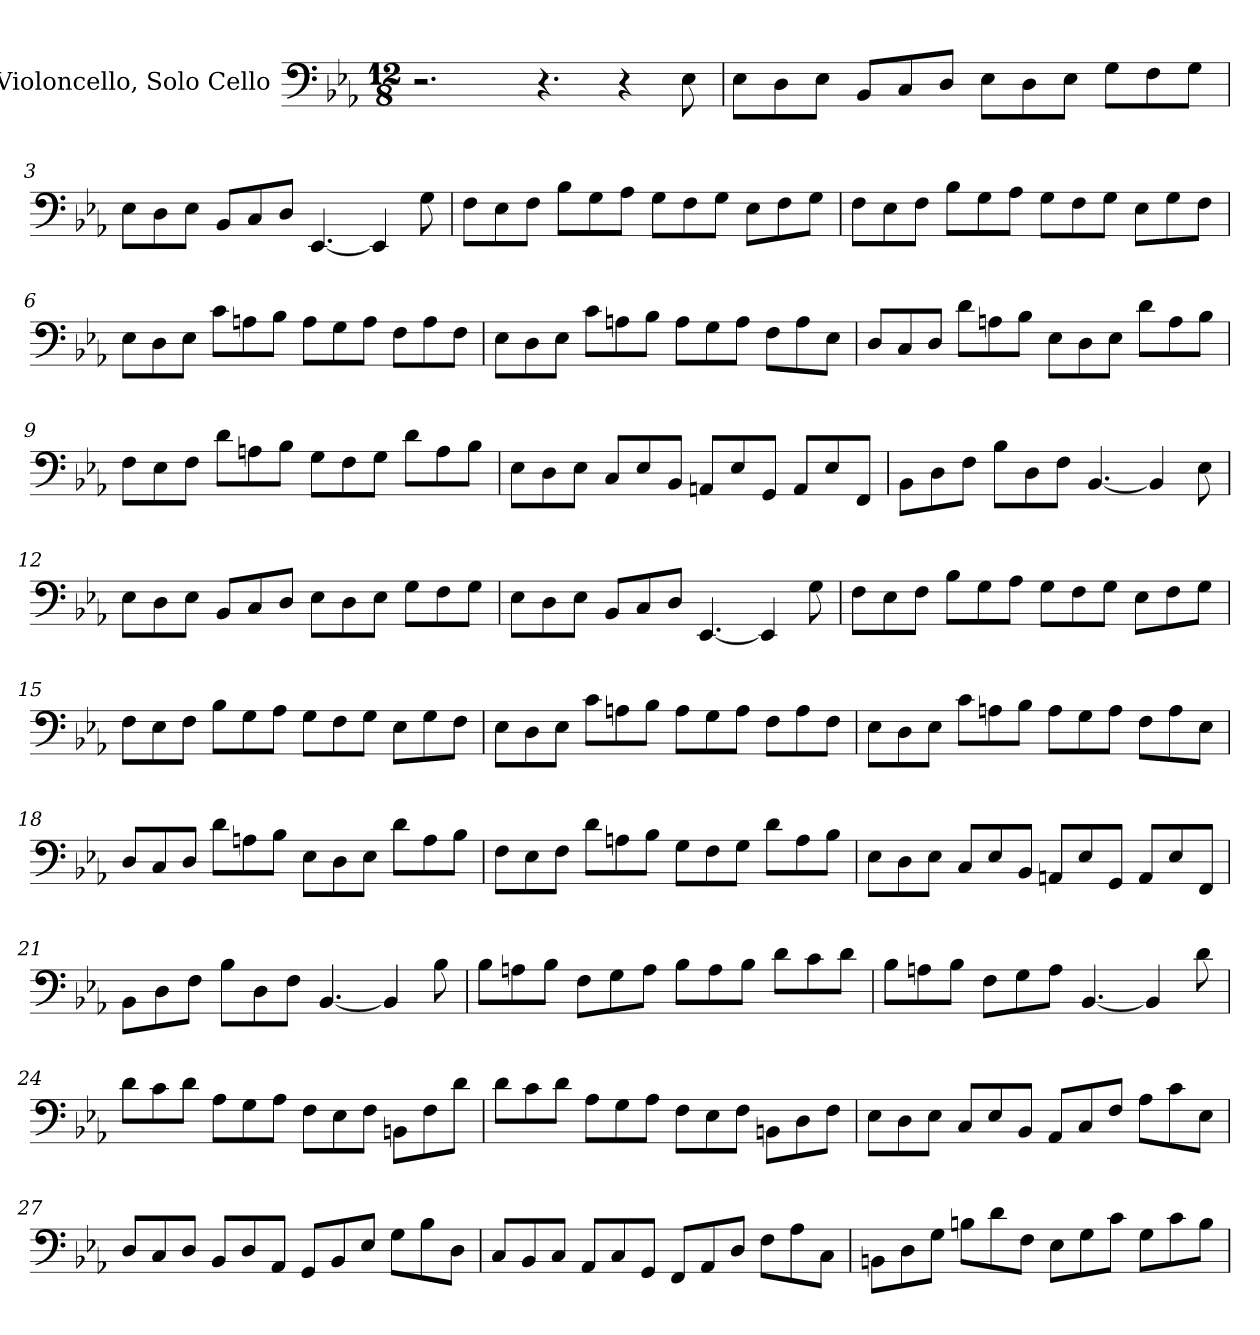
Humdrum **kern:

**kern
*part1
*staff1
*I"Violoncello, Solo Cello
*I'Vc.
*clefF4
*k[b-e-a-]
*M12/8
*MM250
=1
2.r
4.r
4r
*MM190
8E-\
=2
8E-\L
8D\
8E-\J
8BB-/L
8C/
8D/J
8E-\L
8D\
8E-\J
8G\L
8F\
8G\J
=3
8E-\L
8D\
8E-\J
8BB-/L
8C/
8D/J
[4.EE-/
4EE-/]
8G\
!!LO:LB:g=z
=4
8F\L
8E-\
8F\J
8B-\L
8G\
8A-\J
8G\L
8F\
8G\J
8E-\L
8F\
8G\J
=5
8F\L
8E-\
8F\J
8B-\L
8G\
8A-\J
8G\L
8F\
8G\J
8E-\L
8G\
8F\J
=6
8E-\L
8D\
8E-\J
8c\L
8An\
8B-\J
8A\L
8G\
8A\J
8F\L
8A\
8F\J
!!LO:LB:g=z
=7
8E-\L
8D\
8E-\J
8c\L
8An\
8B-\J
8A\L
8G\
8A\J
8F\L
8A\
8E-\J
=8
8D/L
8C/
8D/J
8d\L
8An\
8B-\J
8E-\L
8D\
8E-\J
8d\L
8A\
8B-\J
=9
8F\L
8E-\
8F\J
8d\L
8An\
8B-\J
8G\L
8F\
8G\J
8d\L
8A\
8B-\J
!!LO:LB:g=z
=10
8E-\L
8D\
8E-\J
8C/L
8E-/
8BB-/J
8AAn/L
8E-/
8GG/J
8AA/L
8E-/
8FF/J
=11
8BB-\L
8D\
8F\J
8B-\L
8D\
8F\J
[4.BB-/
4BB-/]
8E-\
=12
8E-\L
8D\
8E-\J
8BB-/L
8C/
8D/J
8E-\L
8D\
8E-\J
8G\L
8F\
8G\J
!!LO:LB:g=z
=13
8E-\L
8D\
8E-\J
8BB-/L
8C/
8D/J
[4.EE-/
4EE-/]
8G\
=14
8F\L
8E-\
8F\J
8B-\L
8G\
8A-\J
8G\L
8F\
8G\J
8E-\L
8F\
8G\J
=15
8F\L
8E-\
8F\J
8B-\L
8G\
8A-\J
8G\L
8F\
8G\J
8E-\L
8G\
8F\J
!!LO:LB:g=z
=16
8E-\L
8D\
8E-\J
8c\L
8An\
8B-\J
8A\L
8G\
8A\J
8F\L
8A\
8F\J
=17
8E-\L
8D\
8E-\J
8c\L
8An\
8B-\J
8A\L
8G\
8A\J
8F\L
8A\
8E-\J
=18
8D/L
8C/
8D/J
8d\L
8An\
8B-\J
8E-\L
8D\
8E-\J
8d\L
8A\
8B-\J
!!LO:LB:g=z
=19
8F\L
8E-\
8F\J
8d\L
8An\
8B-\J
8G\L
8F\
8G\J
8d\L
8A\
8B-\J
=20
8E-\L
8D\
8E-\J
8C/L
8E-/
8BB-/J
8AAn/L
8E-/
8GG/J
8AA/L
8E-/
8FF/J
=21
8BB-\L
8D\
8F\J
8B-\L
8D\
8F\J
[4.BB-/
4BB-/]
8B-\
!!LO:LB:g=z
=22
8B-\L
8An\
8B-\J
8F\L
8G\
8A\J
8B-\L
8A\
8B-\J
8d\L
8c\
8d\J
=23
8B-\L
8An\
8B-\J
8F\L
8G\
8A\J
[4.BB-/
4BB-/]
8d\
=24
8d\L
8c\
8d\J
8A-\L
8G\
8A-\J
8F\L
8E-\
8F\J
8BBn\L
8F\
8d\J
!!LO:LB:g=z
=25
8d\L
8c\
8d\J
8A-\L
8G\
8A-\J
8F\L
8E-\
8F\J
8BBn\L
8D\
8F\J
=26
8E-\L
8D\
8E-\J
8C/L
8E-/
8BB-/J
8AA-/L
8C/
8F/J
8A-\L
8c\
8E-\J
=27
8D/L
8C/
8D/J
8BB-/L
8D/
8AA-/J
8GG/L
8BB-/
8E-/J
8G\L
8B-\
8D\J
!!LO:LB:g=z
=28
8C/L
8BB-/
8C/J
8AA-/L
8C/
8GG/J
8FF/L
8AA-/
8D/J
8F\L
8A-\
8C\J
=29
8BBn\L
8D\
8G\J
8Bn\L
8d\
8F\J
8E-\L
8G\
8c\J
8G\L
8c\
8B\J
=
*-
